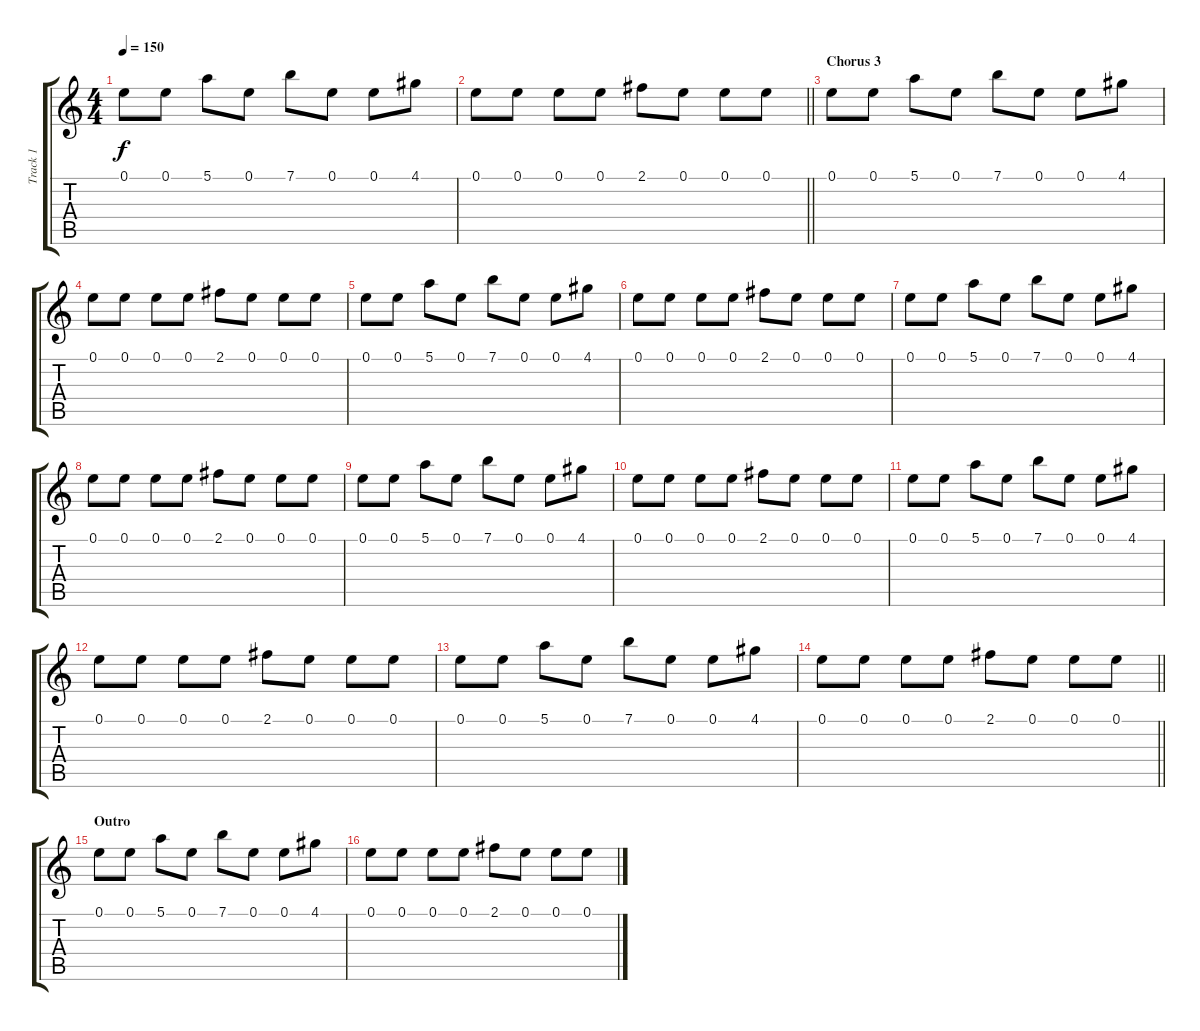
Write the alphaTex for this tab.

\track ("Track 1" "Track 1") {instrument acousticguitarsteel}
\staff {score tabs}
\tuning (E4 B3 G3 D3 A2 E2) {hide}
\ts (4 4)
\tempo 150
\clef g2
\ks c
0.1.8{dy f} 0.1.8 5.1.8 0.1.8 7.1.8 0.1.8 0.1.8 4.1.8 |
\barLineRight lightlight
0.1.8 0.1.8 0.1.8 0.1.8 2.1.8 0.1.8 0.1.8 0.1.8 |
\section ("" "Chorus 3")
0.1.8 0.1.8 5.1.8 0.1.8 7.1.8 0.1.8 0.1.8 4.1.8 |
0.1.8 0.1.8 0.1.8 0.1.8 2.1.8 0.1.8 0.1.8 0.1.8 |
0.1.8 0.1.8 5.1.8 0.1.8 7.1.8 0.1.8 0.1.8 4.1.8 |
0.1.8 0.1.8 0.1.8 0.1.8 2.1.8 0.1.8 0.1.8 0.1.8 |
0.1.8 0.1.8 5.1.8 0.1.8 7.1.8 0.1.8 0.1.8 4.1.8 |
0.1.8 0.1.8 0.1.8 0.1.8 2.1.8 0.1.8 0.1.8 0.1.8 |
0.1.8 0.1.8 5.1.8 0.1.8 7.1.8 0.1.8 0.1.8 4.1.8 |
0.1.8 0.1.8 0.1.8 0.1.8 2.1.8 0.1.8 0.1.8 0.1.8 |
0.1.8 0.1.8 5.1.8 0.1.8 7.1.8 0.1.8 0.1.8 4.1.8 |
0.1.8 0.1.8 0.1.8 0.1.8 2.1.8 0.1.8 0.1.8 0.1.8 |
0.1.8 0.1.8 5.1.8 0.1.8 7.1.8 0.1.8 0.1.8 4.1.8 |
\barLineRight lightlight
0.1.8 0.1.8 0.1.8 0.1.8 2.1.8 0.1.8 0.1.8 0.1.8 |
\section ("" "Outro")
0.1.8 0.1.8 5.1.8 0.1.8 7.1.8 0.1.8 0.1.8 4.1.8 |
0.1.8 0.1.8 0.1.8 0.1.8 2.1.8 0.1.8 0.1.8 0.1.8
